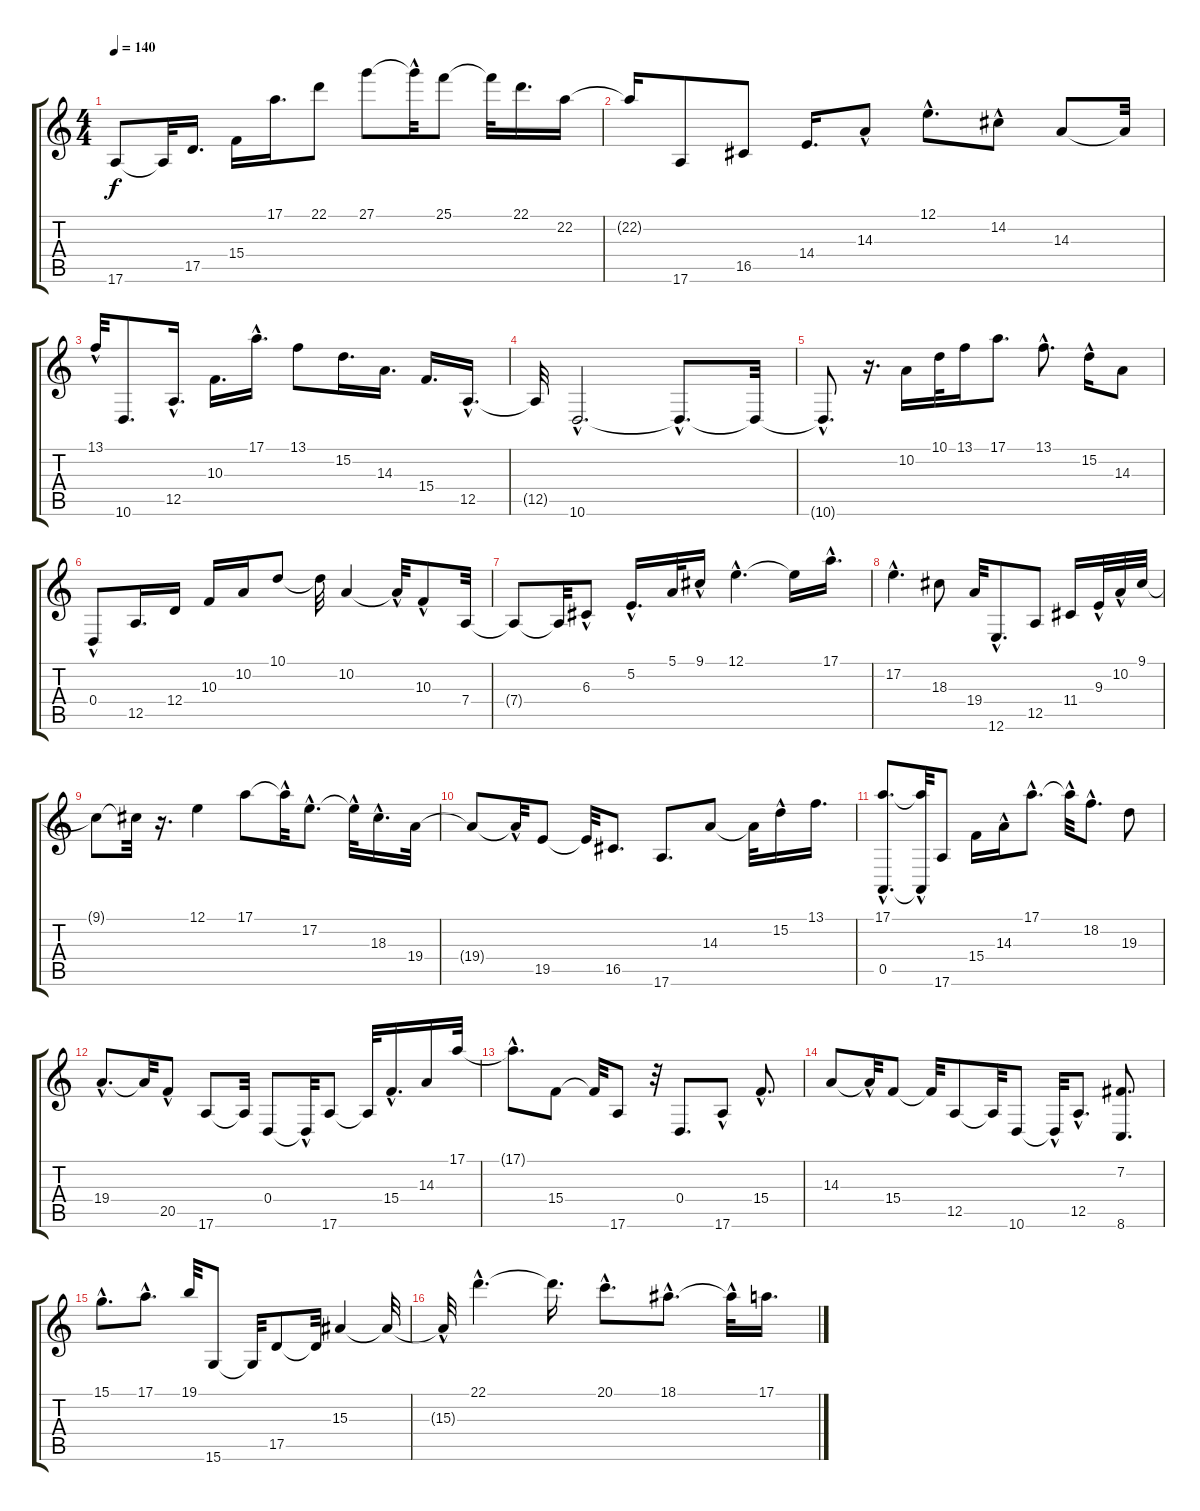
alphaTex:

\track "" {instrument acousticgrandpiano}
\staff {score tabs}
\tuning (E4 B3 G3 D3 A2 E2) {hide}
\ts (4 4)
\tempo 140
\clef g2
\ks c
17.6.8{dy f} 17.6{t}.32 17.5.16{d} 15.4.16 17.1.16{d} 22.1.8 27.1.8 27.1{hac t}.32 25.1.8 25.1{t}.32 22.1.16{d} 22.2.16 |
22.2{t}.16 17.6.8 16.5.8 14.4.16{d} 14.3{hac}.8 12.1{hac}.8{d} 14.2{hac}.8 14.3.8 14.3{t}.32 |
13.1{hac}.32 10.6.8{d} 12.5{hac}.16{d} 10.3.16{d} 17.1{hac}.16{d} 13.1.8 15.2.16{d} 14.3.16{d} 15.4.16{d} 12.5{hac}.16{d} |
12.5{t}.32 10.6{hac}.2{d} 10.6{hac t}.8{d} 10.6{t}.32 |
10.6{hac t}.8{d} r.16{d} 10.2.16 10.1.32 13.1.16 17.1.8{d} 13.1{hac}.8{d} 15.2{hac}.16 14.3.8 |
0.4{hac}.8 12.5.16{d} 12.4.16 10.3.16 10.2.16 10.1.8 10.1{t}.32 10.2.4 10.2{hac t}.32 10.3{hac}.8 7.4.32 |
7.4{t}.8 7.4{t}.32 6.3{hac}.8 5.2{hac}.16{d} 5.1.32 9.1{hac}.16 12.1{hac}.4{d} 12.1{t}.16 17.1{hac}.16{d} |
17.2{hac}.4{d} 18.3.8 19.4.32 12.6{hac}.8{d} 12.5.8 11.4.16 9.3{hac}.32 10.2{hac}.32 9.1.32 |
9.1{t}.8 9.1{t}.32 r.16{d} 12.1.4 17.1.8 17.1{hac t}.32 17.2{hac}.8{d} 17.2{hac t}.32 18.3{hac}.16{d} 19.4.32 |
19.4{t}.8 19.4{hac t}.32 19.5.8 19.5{t}.32 16.5.8{d} 17.6.8{d} 14.3.8 14.3{t}.32 15.2{hac}.16 13.1.16{d} |
(17.1{hac} 0.5{hac}).8{d} (17.1{t} 0.5{hac t}).32 17.6.8 15.4.16 14.3{hac}.16 17.1{hac}.8{d} 17.1{hac t}.32 18.2{hac}.8{d} 19.3.8 |
19.4{hac}.8{d} 19.4{t}.32 20.5{hac}.8 17.6.8 17.6{t}.32 0.4.8 0.4{hac t}.32 17.6.8 17.6{t}.32 15.4{hac}.16{d} 14.3.16 17.1.32 |
17.1{hac t}.8{d} 15.4.8 15.4{t}.32 17.6.8 r.32 0.4.8{d} 17.6{hac}.8 15.4{hac}.8{d} |
14.3.8 14.3{hac t}.32 15.4.8 15.4{t}.32 12.5.8 12.5{t}.32 10.6.8 10.6{hac t}.32 12.5{hac}.8{d} (7.2 8.6).8{d} |
15.1{hac}.8{d} 17.1{hac}.8{d} 19.1.32 15.6.8 15.6{t}.32 17.5.8 17.5{t}.32 15.3.4 15.3{t}.32 |
15.3{hac t}.32 22.1{hac}.4{d} 22.1{t}.16{d} 20.1{hac}.8{d} 18.1{hac}.8{d} 18.1{hac t}.32 17.1.16{d}
